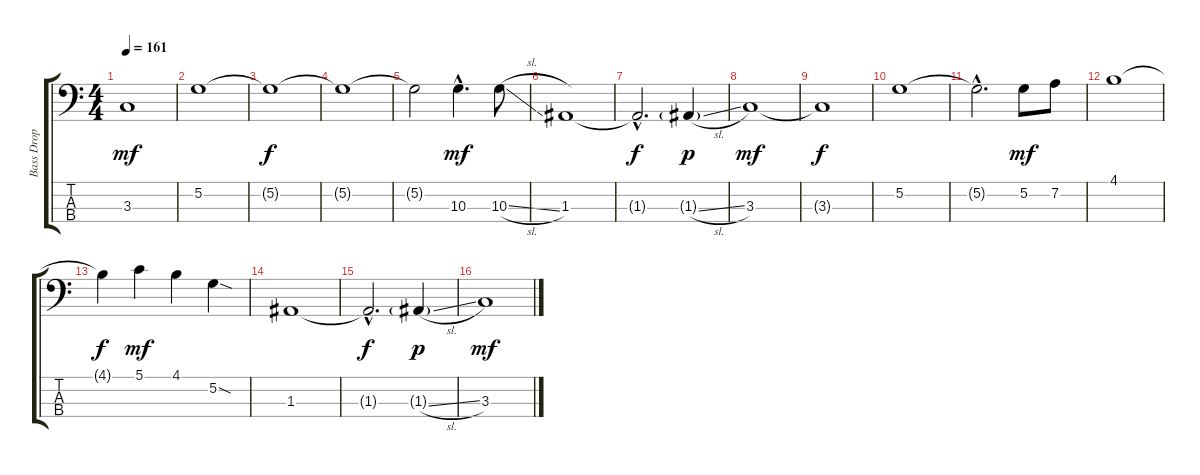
\track ("Bass Drop D" "Bass Drop ") {instrument electricbassfinger}
\staff {score tabs}
\tuning (G2 D2 A1 D1) {hide}
\ts (4 4)
\tempo 161
\clef f4
\ks c
3.3.1{dy mf} |
5.2.1 |
5.2{t}.1{dy f} |
5.2{t}.1 |
5.2{t}.2 10.3{hac}.4{d dy mf} 10.3{sl}.8 |
1.3.1 |
1.3{hac t}.2{d dy f} 1.3{sl g}.4{dy p} |
3.3.1{dy mf} |
3.3{t}.1{dy f} |
5.2.1 |
5.2{hac t}.2{d} 5.2.8{dy mf} 7.2.8 |
4.1.1 |
4.1{t}.4{dy f} 5.1.4{dy mf} 4.1.4 5.2{sod}.4 |
1.3.1 |
1.3{hac t}.2{d dy f} 1.3{sl g}.4{dy p} |
3.3.1{dy mf}
